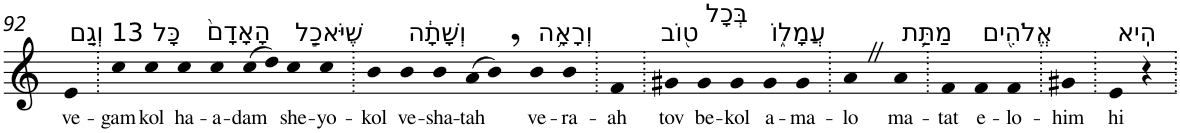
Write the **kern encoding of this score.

**kern	**text
*part1	*part1
*staff1	*staff1
*I"Piano	*
*I'Pno	*
!!LO:PB:g=z
*clefG2	*
*k[]	*
=92	=92
!LO:TX:a:t=13 וְגַ֤ם	!
!	!LO:LY:b
4e	ve-
=93.	=93.
!	!LO:LY:b
4cc	-gam
!LO:TX:a:t=כָּל	!
!	!LO:LY:b
4cc	kol
!LO:TX:a:t=הָאָדָם֙	!
!	!LO:LY:b
4cc	ha-
!	!LO:LY:b
4cc	-a-
!	!LO:LY:b
(>8cc	-dam
8dd)	.
!LO:TX:a:t=שֶׁיֹּאכַ֣ל	!
!	!LO:LY:b
4cc	she-
!	!LO:LY:b
4cc	-yo-
=94.	=94.
!	!LO:LY:b
4b	-kol
!LO:TX:a:t=וְשָׁתָ֔ה	!
!	!LO:LY:b
4b	ve-
!	!LO:LY:b
4b	-sha-
!	!LO:LY:b
(>8a	-tah
8b,)	.
!LO:TX:a:t=וְרָאָ֥ה	!
!	!LO:LY:b
4b	ve-
!	!LO:LY:b
4b	-ra-
=95.	=95.
!	!LO:LY:b
4f	-ah
=96.	=96.
!LO:TX:a:t=ט֖וֹב	!
!	!LO:LY:b
4g#X	tov
!LO:TX:a:t=בְּכָל	!
!	!LO:LY:b
4g#	be-
!	!LO:LY:b
4g#	-kol
!LO:TX:a:t=עֲמָל֑וֹ	!
!	!LO:LY:b
4g#	a-
!	!LO:LY:b
4g#	-ma-
=97.	=97.
!	!LO:LY:b
4aZ	-lo
!LO:TX:a:t=מַתַּ֥ת	!
!	!LO:LY:b
4a	ma-
=98.	=98.
!	!LO:LY:b
4f	-tat
!LO:TX:a:t=אֱלֹהִ֖ים	!
!	!LO:LY:b
4f	e-
!	!LO:LY:b
4f	-lo-
=99.	=99.
!	!LO:LY:b
4g#X	-him
=100.	=100.
!LO:TX:a:t=הִֽיא	!
!	!LO:LY:b
4e	hi
4r	.
=.	=.
*-	*-
